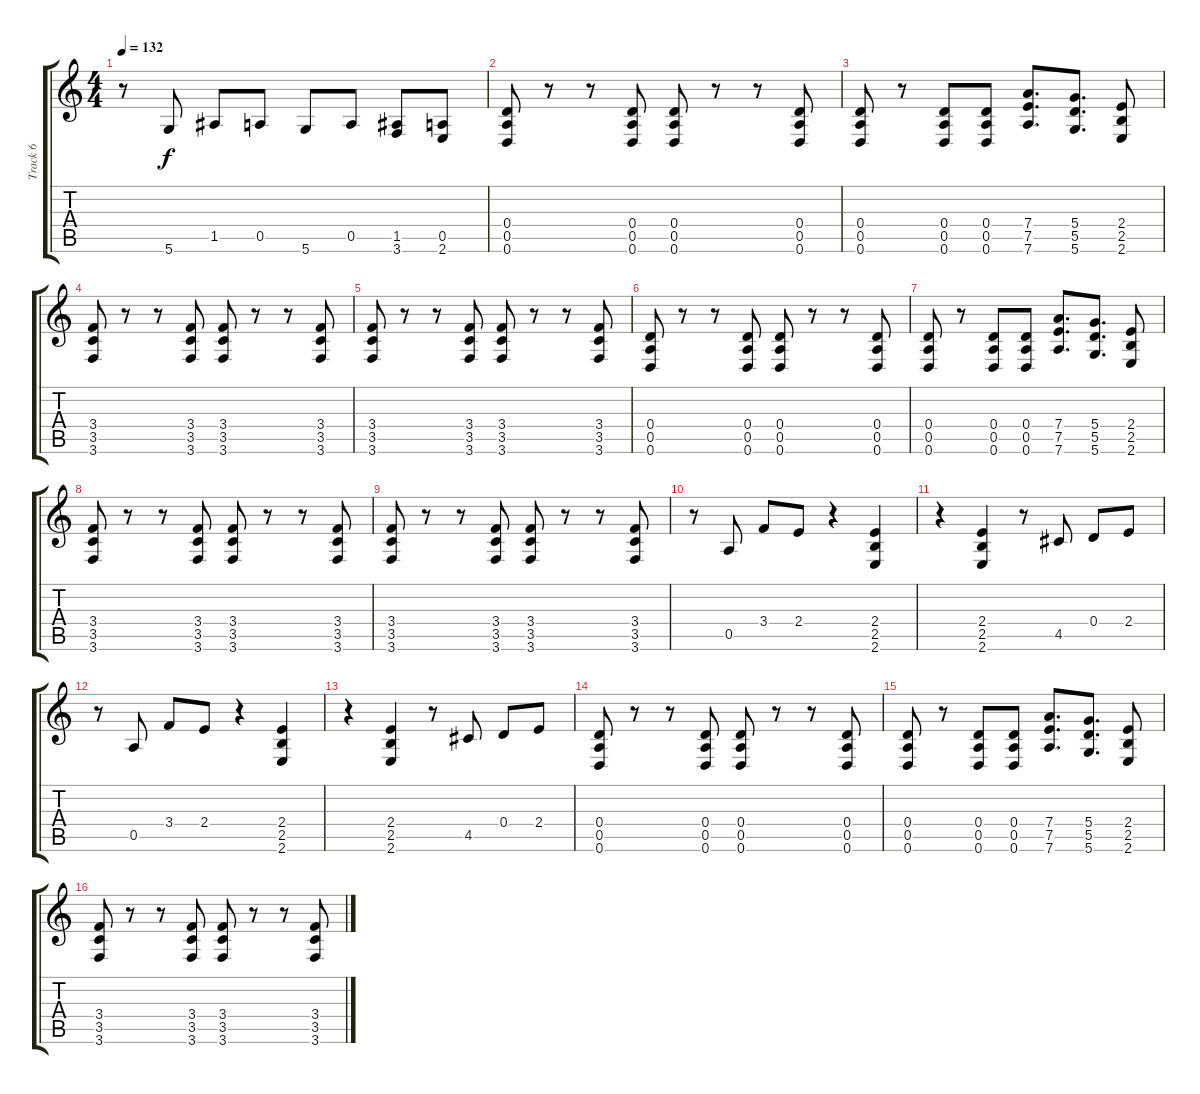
\track ("Track 6" "Track 6") {instrument distortionguitar}
\staff {score tabs}
\tuning (E4 B3 G3 D3 A2 D2) {hide}
\ts (4 4)
\tempo 132
\clef g2
\ks c
r.8{dy f} 5.6.8 1.5.8 0.5.8 5.6.8 0.5.8 (1.5 3.6).8 (0.5 2.6).8 |
(0.4 0.5 0.6).8 r.8 r.8 (0.4 0.5 0.6).8 (0.4 0.5 0.6).8 r.8 r.8 (0.4 0.5 0.6).8 |
(0.4 0.5 0.6).8 r.8 (0.4 0.5 0.6).8 (0.4 0.5 0.6).8 (7.4 7.5 7.6).8{d} (5.4 5.5 5.6).8{d} (2.4 2.5 2.6).8 |
(3.4 3.5 3.6).8 r.8 r.8 (3.4 3.5 3.6).8 (3.4 3.5 3.6).8 r.8 r.8 (3.4 3.5 3.6).8 |
(3.4 3.5 3.6).8 r.8 r.8 (3.4 3.5 3.6).8 (3.4 3.5 3.6).8 r.8 r.8 (3.4 3.5 3.6).8 |
(0.4 0.5 0.6).8 r.8 r.8 (0.4 0.5 0.6).8 (0.4 0.5 0.6).8 r.8 r.8 (0.4 0.5 0.6).8 |
(0.4 0.5 0.6).8 r.8 (0.4 0.5 0.6).8 (0.4 0.5 0.6).8 (7.4 7.5 7.6).8{d} (5.4 5.5 5.6).8{d} (2.4 2.5 2.6).8 |
(3.4 3.5 3.6).8 r.8 r.8 (3.4 3.5 3.6).8 (3.4 3.5 3.6).8 r.8 r.8 (3.4 3.5 3.6).8 |
(3.4 3.5 3.6).8 r.8 r.8 (3.4 3.5 3.6).8 (3.4 3.5 3.6).8 r.8 r.8 (3.4 3.5 3.6).8 |
r.8 0.5.8 3.4.8 2.4.8 r.4 (2.4 2.5 2.6).4 |
r.4 (2.4 2.5 2.6).4 r.8 4.5.8 0.4.8 2.4.8 |
r.8 0.5.8 3.4.8 2.4.8 r.4 (2.4 2.5 2.6).4 |
r.4 (2.4 2.5 2.6).4 r.8 4.5.8 0.4.8 2.4.8 |
(0.4 0.5 0.6).8 r.8 r.8 (0.4 0.5 0.6).8 (0.4 0.5 0.6).8 r.8 r.8 (0.4 0.5 0.6).8 |
(0.4 0.5 0.6).8 r.8 (0.4 0.5 0.6).8 (0.4 0.5 0.6).8 (7.4 7.5 7.6).8{d} (5.4 5.5 5.6).8{d} (2.4 2.5 2.6).8 |
(3.4 3.5 3.6).8 r.8 r.8 (3.4 3.5 3.6).8 (3.4 3.5 3.6).8 r.8 r.8 (3.4 3.5 3.6).8
